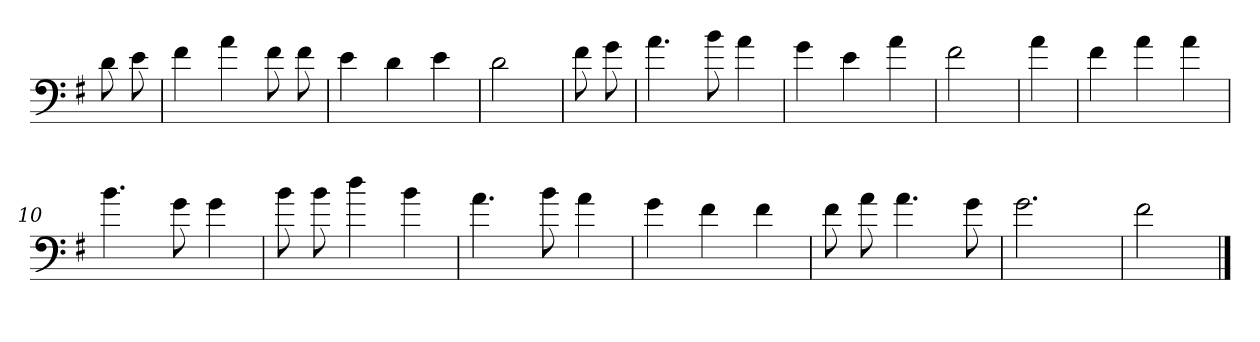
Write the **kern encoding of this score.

**kern
*part1
*staff1
*clefF4
*k[f#]
=
8d
8e
=1
4f#
4a
8f#
8f#
=2
4e
4d
4e
=3
2d
=4
8f#
8g
=5
4.a
8b
4a
=6
4g
4e
4a
=7
2f#
=8
4a
=9
4f#
4a
4a
=10
4.b
8g
4g
=11
8b
8b
4dd
4b
=12
4.a
8b
4a
=13
4g
4f#
4f#
=14
8f#
8a
4.a
8g
=15
2.g
=16
2f#
==
*-
